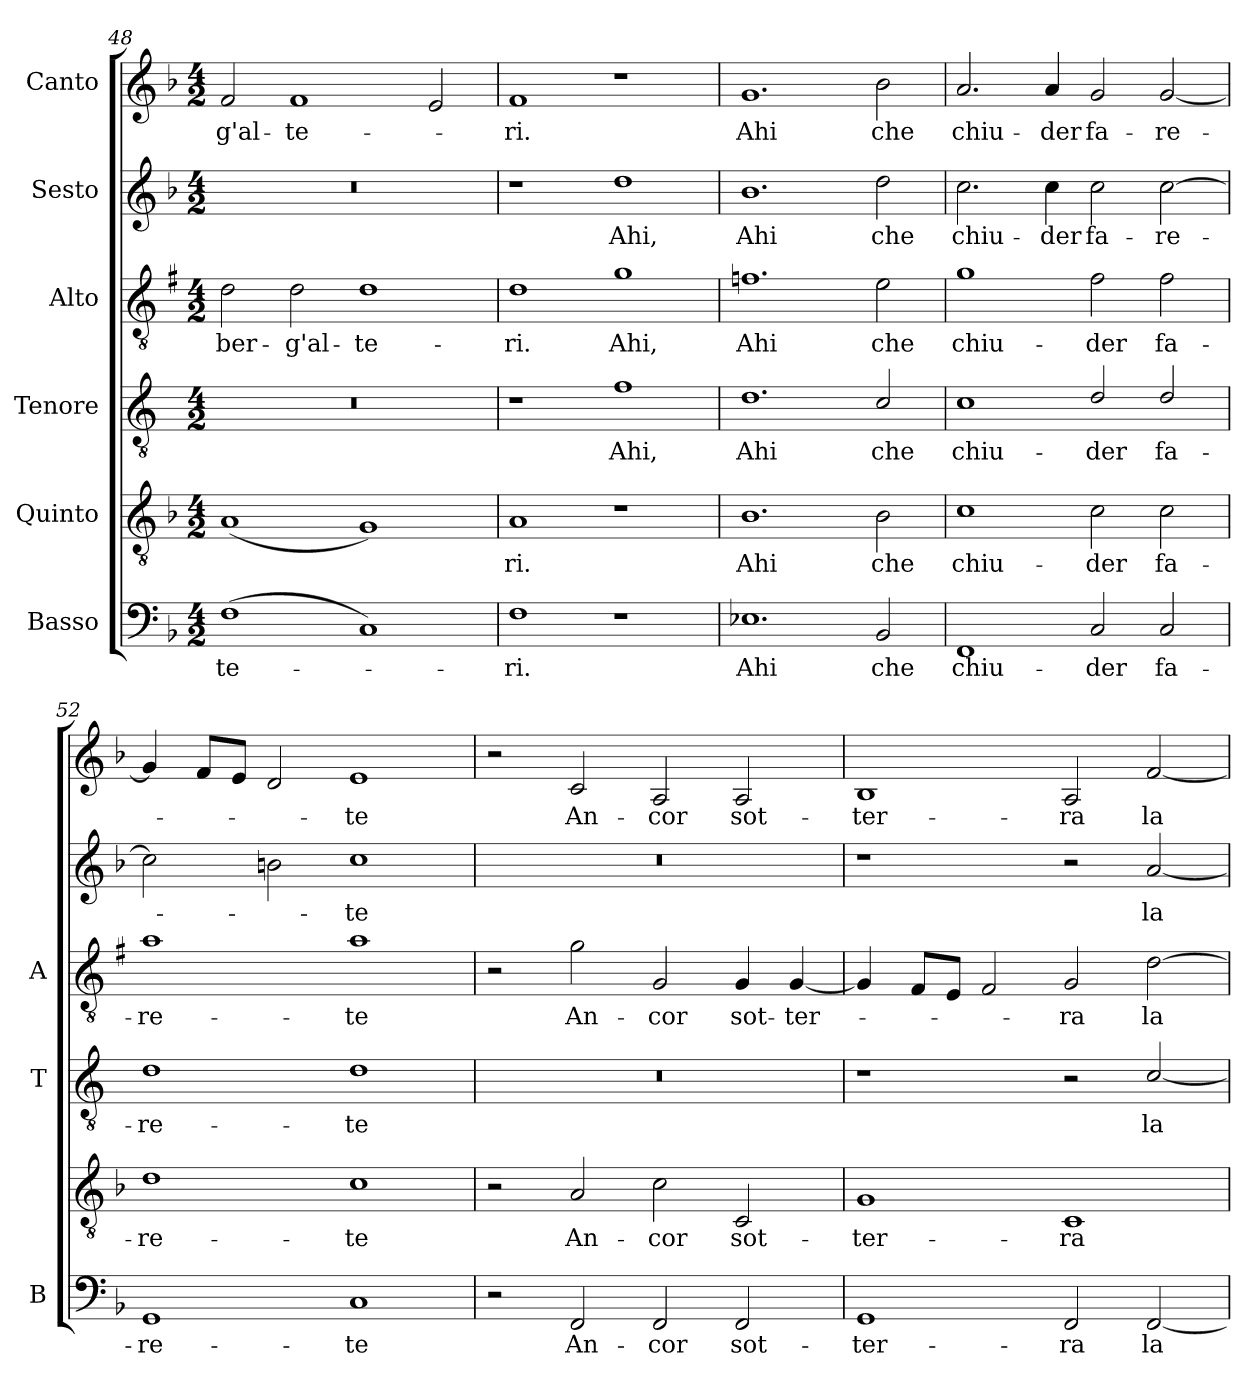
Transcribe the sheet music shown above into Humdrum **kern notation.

**kern	**text	**kern	**text	**kern	**text	**kern	**text	**kern	**text	**kern	**text
*part6	*part6	*part5	*part5	*part4	*part4	*part3	*part3	*part2	*part2	*part1	*part1
*staff6	*staff6	*staff5	*staff5	*staff4	*staff4	*staff3	*staff3	*staff2	*staff2	*staff1	*staff1
*I"Basso	*	*I"Quinto	*	*I"Tenore	*	*I"Alto	*	*I"Sesto	*	*I"Canto	*
*I'B	*	*	*	*I'T	*	*I'A	*	*	*	*	*
*clefF4	*	*clefGv2	*	*clefGv2	*	*clefGv2	*	*clefG2	*	*clefG2	*
*	*	*	*	*ITrd4c7	*	*ITrd1c2	*	*	*	*	*
*k[b-]	*	*k[b-]	*	*k[b-]	*	*k[b-]	*	*k[b-]	*	*k[b-]	*
*F:	*	*F:	*	*F:	*	*F:	*	*F:	*	*F:	*
*M4/2	*	*M4/2	*	*M4/2	*	*M4/2	*	*M4/2	*	*M4/2	*
=48	=48	=48	=48	=48	=48	=48	=48	=48	=48	=48	=48
!	!LO:LY:b	!	!	!	!	!	!LO:LY:b	!	!	!	!LO:LY:b
(>1F	-te-	(<1A	.	0r	.	2c\	-ber-	0r	.	2f/	-g'al-
!	!	!	!	!	!	!	!LO:LY:b	!	!	!	!LO:LY:b
.	.	.	.	.	.	2c\	-g'al-	.	.	1f	-te-
!	!	!	!	!	!	!	!LO:LY:b	!	!	!	!
1C)	.	1G)	.	.	.	1c	-te-	.	.	.	.
.	.	.	.	.	.	.	.	.	.	2e/	.
=49	=49	=49	=49	=49	=49	=49	=49	=49	=49	=49	=49
!	!LO:LY:b	!	!LO:LY:b	!	!	!	!LO:LY:b	!	!	!	!LO:LY:b
1F	-ri.	1A	-ri.	1r	.	1c	-ri.	1r	.	1f	-ri.
!	!	!	!	!	!LO:LY:b	!	!LO:LY:b	!	!LO:LY:b	!	!
1r	.	1r	.	1B-	Ahi,	1f	Ahi,	1dd	Ahi,	1r	.
!!LO:PB:g=z
=50	=50	=50	=50	=50	=50	=50	=50	=50	=50	=50	=50
!	!LO:LY:b	!	!LO:LY:b	!	!LO:LY:b	!	!LO:LY:b	!	!LO:LY:b	!	!LO:LY:b
1.E-X	Ahi	1.B-	Ahi	1.G	Ahi	1.e-X	Ahi	1.b-	Ahi	1.g	Ahi
!	!LO:LY:b	!	!LO:LY:b	!	!LO:LY:b	!	!LO:LY:b	!	!LO:LY:b	!	!LO:LY:b
2BB-/	che	2B-\	che	2F/	che	2d\	che	2dd\	che	2b-\	che
=51	=51	=51	=51	=51	=51	=51	=51	=51	=51	=51	=51
!	!LO:LY:b	!	!LO:LY:b	!	!LO:LY:b	!	!LO:LY:b	!	!LO:LY:b	!	!LO:LY:b
1FF	chiu-	1c	chiu-	1F	chiu-	1f	chiu-	2.cc\	chiu-	2.a/	chiu-
!	!	!	!	!	!	!	!	!	!LO:LY:b	!	!LO:LY:b
.	.	.	.	.	.	.	.	4cc\	-der	4a/	-der
!	!LO:LY:b	!	!LO:LY:b	!	!LO:LY:b	!	!LO:LY:b	!	!LO:LY:b	!	!LO:LY:b
2C/	-der	2c\	-der	2G/	-der	2e\	-der	2cc\	fa-	2g/	fa-
!	!LO:LY:b	!	!LO:LY:b	!	!LO:LY:b	!	!LO:LY:b	!	!LO:LY:b	!	!LO:LY:b
2C/	fa-	2c\	fa-	2G/	fa-	2e\	fa-	[2cc\	-re-	[2g/	-re-
=52	=52	=52	=52	=52	=52	=52	=52	=52	=52	=52	=52
!	!LO:LY:b	!	!LO:LY:b	!	!LO:LY:b	!	!LO:LY:b	!	!	!	!
1GG	-re-	1d	-re-	1G	-re-	1g	-re-	2cc\]	.	4g/]	.
.	.	.	.	.	.	.	.	.	.	8f/L	.
.	.	.	.	.	.	.	.	.	.	8e/J	.
.	.	.	.	.	.	.	.	2bn\	.	2d/	.
!	!LO:LY:b	!	!LO:LY:b	!	!LO:LY:b	!	!LO:LY:b	!	!LO:LY:b	!	!LO:LY:b
1C	-te	1c	-te	1G	-te	1g	-te	1cc	-te	1e	-te
=53	=53	=53	=53	=53	=53	=53	=53	=53	=53	=53	=53
2r	.	2r	.	0r	.	2r	.	0r	.	2r	.
!	!LO:LY:b	!	!LO:LY:b	!	!	!	!LO:LY:b	!	!	!	!LO:LY:b
2FF/	An-	2A/	An-	.	.	2f\	An-	.	.	2c/	An-
!	!LO:LY:b	!	!LO:LY:b	!	!	!	!LO:LY:b	!	!	!	!LO:LY:b
2FF/	-cor	2c\	-cor	.	.	2F/	-cor	.	.	2A/	-cor
!	!LO:LY:b	!	!LO:LY:b	!	!	!	!LO:LY:b	!	!	!	!LO:LY:b
2FF/	sot-	2C/	sot-	.	.	4F/	sot-	.	.	2A/	sot-
!	!	!	!	!	!	!	!LO:LY:b	!	!	!	!
.	.	.	.	.	.	[4F/	-ter-	.	.	.	.
=54	=54	=54	=54	=54	=54	=54	=54	=54	=54	=54	=54
!	!LO:LY:b	!	!LO:LY:b	!	!	!	!	!	!	!	!LO:LY:b
1GG	-ter-	1G	-ter-	1r	.	4F/]	.	1r	.	1B-	-ter-
.	.	.	.	.	.	8E/L	.	.	.	.	.
.	.	.	.	.	.	8D/J	.	.	.	.	.
.	.	.	.	.	.	2E/	.	.	.	.	.
!	!LO:LY:b	!	!LO:LY:b	!	!	!	!LO:LY:b	!	!	!	!LO:LY:b
2FF/	-ra	1C	-ra	2r	.	2F/	-ra	2r	.	2A/	-ra
!	!LO:LY:b	!	!	!	!LO:LY:b	!	!LO:LY:b	!	!LO:LY:b	!	!LO:LY:b
[2FF/	la	.	.	[2F/	la	[2c\	la	[2a/	la	[2f/	la
=	=	=	=	=	=	=	=	=	=	=	=
*-	*-	*-	*-	*-	*-	*-	*-	*-	*-	*-	*-
